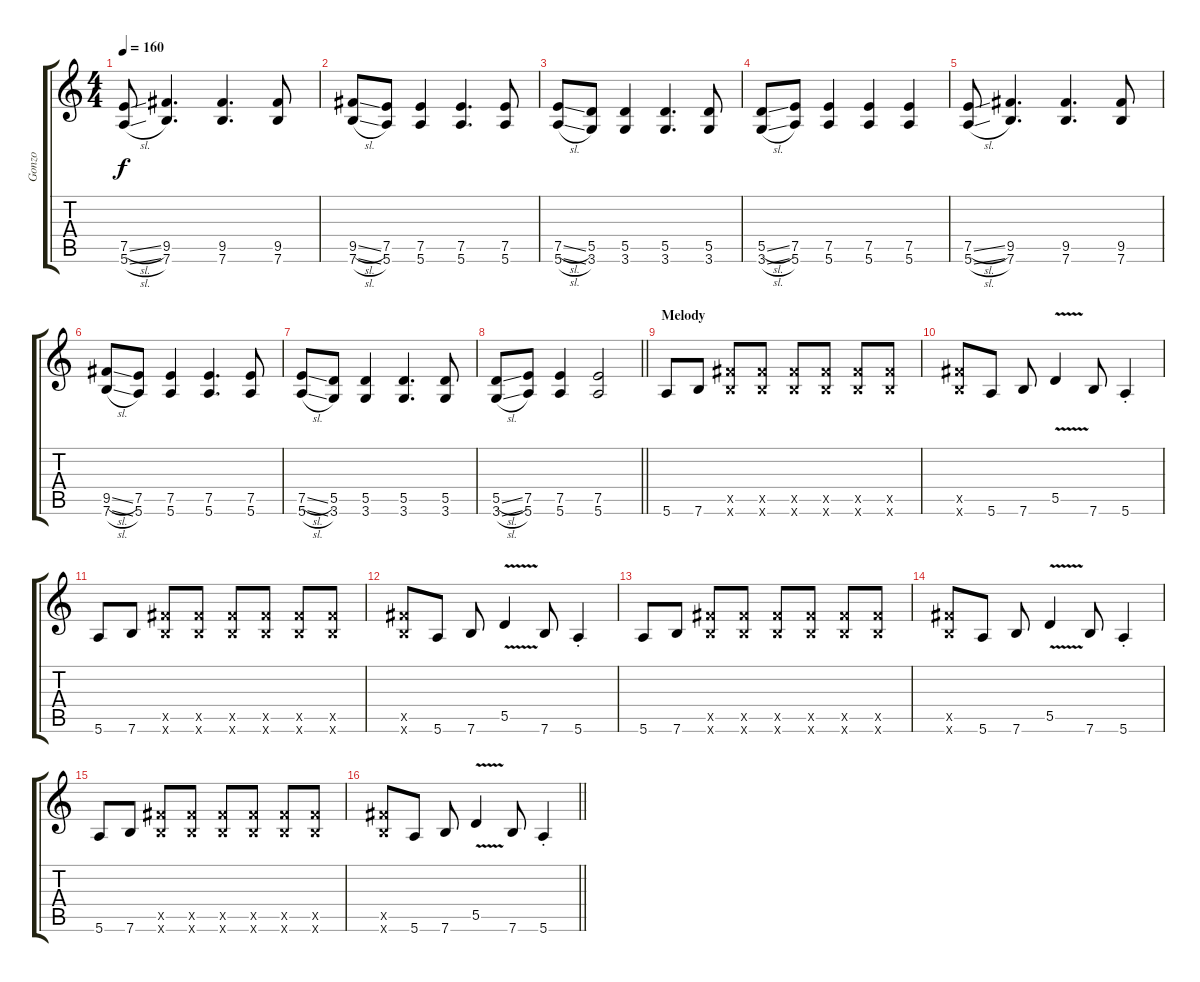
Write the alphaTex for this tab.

\track ("Gonzo" "Gonzo") {instrument distortionguitar}
\staff {score tabs}
\tuning (E4 B3 G3 D3 A2 E2) {hide}
\ts (4 4)
\tempo 160
\clef g2
\ks c
(7.5{sl} 5.6{sl}).8{dy f} (9.5 7.6).4{d} (9.5 7.6).4{d} (9.5 7.6).8 |
(9.5{sl} 7.6{sl}).8 (7.5 5.6).8 (7.5 5.6).4 (7.5 5.6).4{d} (7.5 5.6).8 |
(7.5{sl} 5.6{sl}).8 (5.5 3.6).8 (5.5 3.6).4 (5.5 3.6).4{d} (5.5 3.6).8 |
(5.5{sl} 3.6{sl}).8 (7.5 5.6).8 (7.5 5.6).4 (7.5 5.6).4 (7.5 5.6).4 |
(7.5{sl} 5.6{sl}).8 (9.5 7.6).4{d} (9.5 7.6).4{d} (9.5 7.6).8 |
(9.5{sl} 7.6{sl}).8 (7.5 5.6).8 (7.5 5.6).4 (7.5 5.6).4{d} (7.5 5.6).8 |
(7.5{sl} 5.6{sl}).8 (5.5 3.6).8 (5.5 3.6).4 (5.5 3.6).4{d} (5.5 3.6).8 |
\barLineRight lightlight
(5.5{sl} 3.6{sl}).8 (7.5 5.6).8 (7.5 5.6).4 (7.5 5.6).2 |
\section ("" "Melody")
5.6.8 7.6.8 (9.5{x} 7.6{x}).8 (9.5{x} 7.6{x}).8 (9.5{x} 7.6{x}).8 (9.5{x} 7.6{x}).8 (9.5{x} 7.6{x}).8 (9.5{x} 7.6{x}).8 |
(9.5{x} 7.6{x}).8 5.6.8 7.6.8 5.5{v}.4 7.6.8 5.6{st}.4 |
5.6.8 7.6.8 (9.5{x} 7.6{x}).8 (9.5{x} 7.6{x}).8 (9.5{x} 7.6{x}).8 (9.5{x} 7.6{x}).8 (9.5{x} 7.6{x}).8 (9.5{x} 7.6{x}).8 |
(9.5{x} 7.6{x}).8 5.6.8 7.6.8 5.5{v}.4 7.6.8 5.6{st}.4 |
5.6.8 7.6.8 (9.5{x} 7.6{x}).8 (9.5{x} 7.6{x}).8 (9.5{x} 7.6{x}).8 (9.5{x} 7.6{x}).8 (9.5{x} 7.6{x}).8 (9.5{x} 7.6{x}).8 |
(9.5{x} 7.6{x}).8 5.6.8 7.6.8 5.5{v}.4 7.6.8 5.6{st}.4 |
5.6.8 7.6.8 (9.5{x} 7.6{x}).8 (9.5{x} 7.6{x}).8 (9.5{x} 7.6{x}).8 (9.5{x} 7.6{x}).8 (9.5{x} 7.6{x}).8 (9.5{x} 7.6{x}).8 |
\barLineRight lightlight
(9.5{x} 7.6{x}).8 5.6.8 7.6.8 5.5{v}.4 7.6.8 5.6{st}.4
